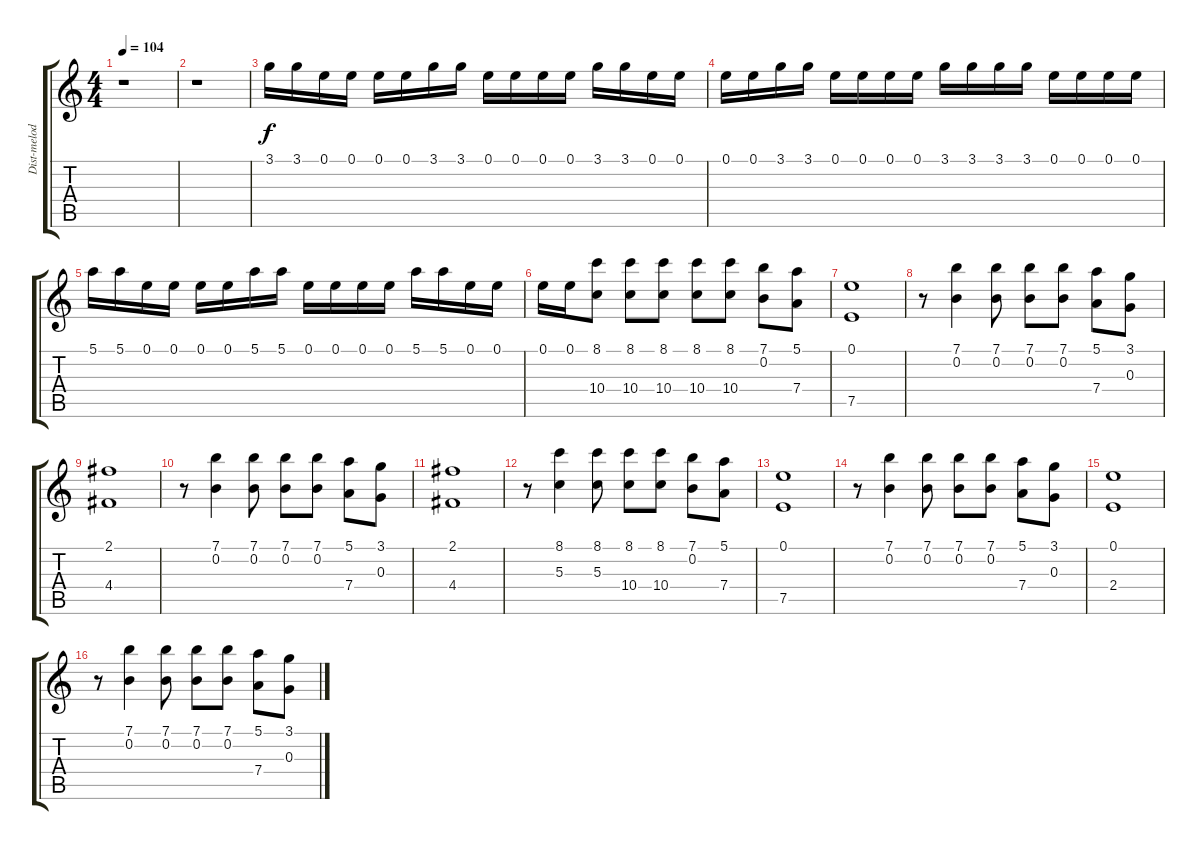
\track ("Dist-melodie" "Dist-melod") {instrument distortionguitar}
\staff {score tabs}
\tuning (E4 B3 G3 D3 A2 E2) {hide}
\ts (4 4)
\tempo 104
\clef g2
\ks c
r.1{dy f} |
r.1 |
3.1.16 3.1.16 0.1.16 0.1.16 0.1.16 0.1.16 3.1.16 3.1.16 0.1.16 0.1.16 0.1.16 0.1.16 3.1.16 3.1.16 0.1.16 0.1.16 |
0.1.16 0.1.16 3.1.16 3.1.16 0.1.16 0.1.16 0.1.16 0.1.16 3.1.16 3.1.16 3.1.16 3.1.16 0.1.16 0.1.16 0.1.16 0.1.16 |
5.1.16 5.1.16 0.1.16 0.1.16 0.1.16 0.1.16 5.1.16 5.1.16 0.1.16 0.1.16 0.1.16 0.1.16 5.1.16 5.1.16 0.1.16 0.1.16 |
0.1.16 0.1.16 (8.1 10.4).8 (8.1 10.4).8 (8.1 10.4).8 (8.1 10.4).8 (8.1 10.4).8 (7.1 0.2).8 (5.1 7.4).8 |
(0.1 7.5).1 |
r.8 (7.1 0.2).4 (7.1 0.2).8 (7.1 0.2).8 (7.1 0.2).8 (5.1 7.4).8 (3.1 0.3).8 |
(2.1 4.4).1 |
r.8 (7.1 0.2).4 (7.1 0.2).8 (7.1 0.2).8 (7.1 0.2).8 (5.1 7.4).8 (3.1 0.3).8 |
(2.1 4.4).1 |
r.8 (8.1 5.3).4 (8.1 5.3).8 (8.1 10.4).8 (8.1 10.4).8 (7.1 0.2).8 (5.1 7.4).8 |
(0.1 7.5).1 |
r.8 (7.1 0.2).4 (7.1 0.2).8 (7.1 0.2).8 (7.1 0.2).8 (5.1 7.4).8 (3.1 0.3).8 |
(0.1 2.4).1 |
r.8 (7.1 0.2).4 (7.1 0.2).8 (7.1 0.2).8 (7.1 0.2).8 (5.1 7.4).8 (3.1 0.3).8
